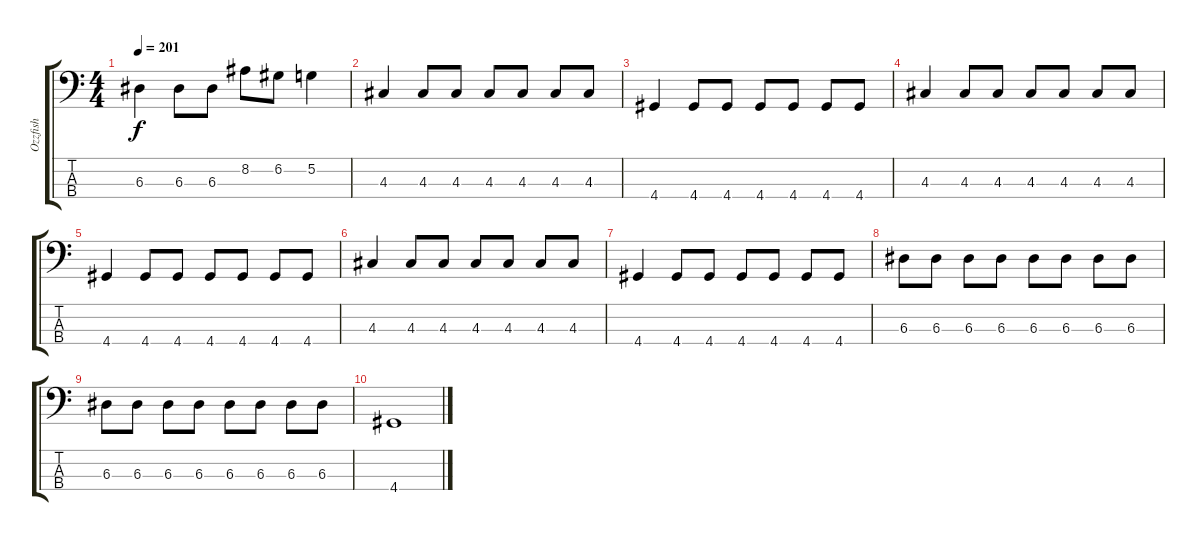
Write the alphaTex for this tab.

\track ("Ozzfish" "Ozzfish") {instrument electricbassfinger}
\staff {score tabs}
\tuning (G2 D2 A1 E1) {hide}
\ts (4 4)
\tempo 201
\clef f4
\ks c
6.3.4{dy f} 6.3.8 6.3.8 8.2.8 6.2.8 5.2.4 |
4.3.4 4.3.8 4.3.8 4.3.8 4.3.8 4.3.8 4.3.8 |
4.4.4 4.4.8 4.4.8 4.4.8 4.4.8 4.4.8 4.4.8 |
4.3.4 4.3.8 4.3.8 4.3.8 4.3.8 4.3.8 4.3.8 |
4.4.4 4.4.8 4.4.8 4.4.8 4.4.8 4.4.8 4.4.8 |
4.3.4 4.3.8 4.3.8 4.3.8 4.3.8 4.3.8 4.3.8 |
4.4.4 4.4.8 4.4.8 4.4.8 4.4.8 4.4.8 4.4.8 |
6.3.8 6.3.8 6.3.8 6.3.8 6.3.8 6.3.8 6.3.8 6.3.8 |
6.3.8 6.3.8 6.3.8 6.3.8 6.3.8 6.3.8 6.3.8 6.3.8 |
4.4.1
